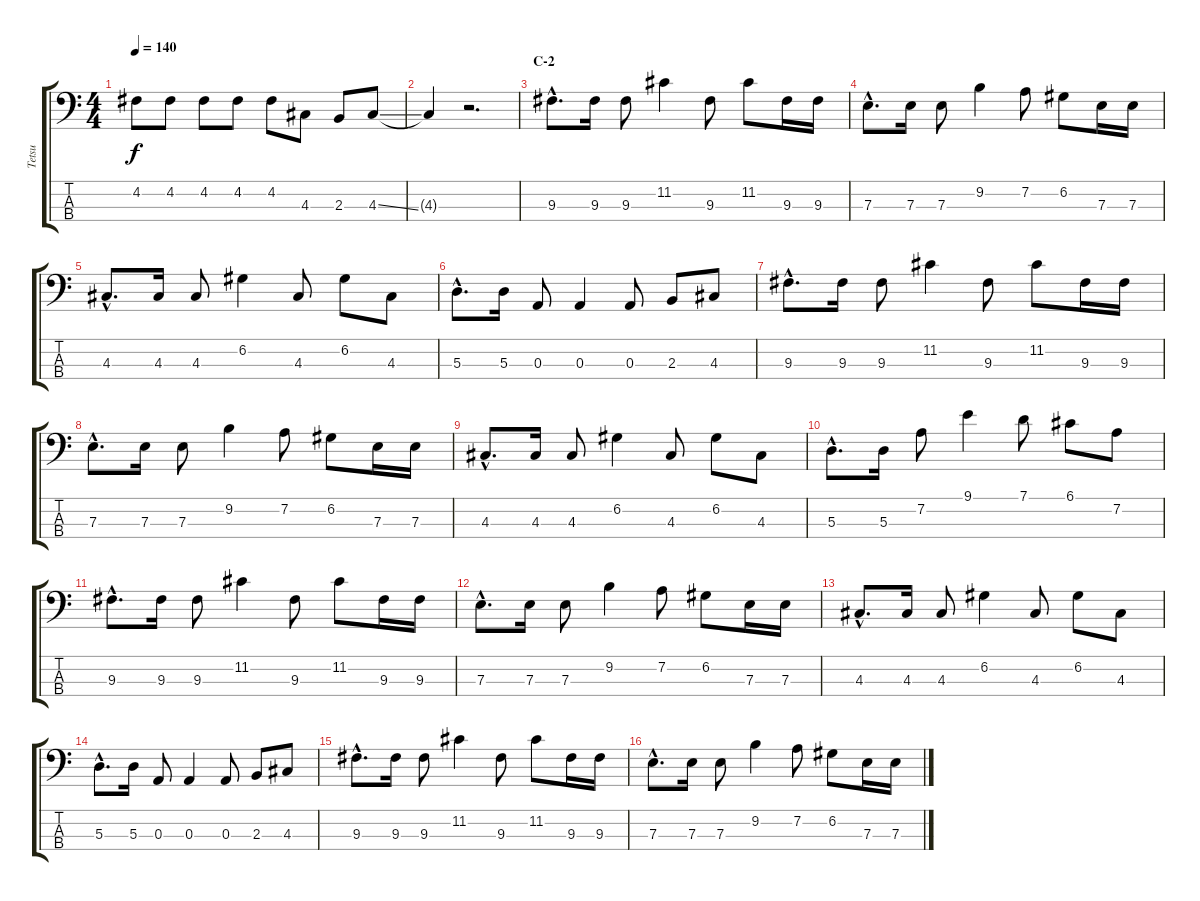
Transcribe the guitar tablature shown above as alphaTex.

\track ("Tetsu" "Tetsu") {instrument electricbasspick}
\staff {score tabs}
\tuning (G2 D2 A1 E1) {hide}
\ts (4 4)
\tempo 140
\clef f4
\ks c
4.2.8{dy f} 4.2.8 4.2.8 4.2.8 4.2.8 4.3.8 2.3.8 4.3{ss}.8 |
4.3{t}.4 r.2{d} |
\section ("" "C-2")
9.3{hac}.8{d} 9.3.16 9.3.8 11.2.4 9.3.8 11.2.8 9.3.16 9.3.16 |
7.3{hac}.8{d} 7.3.16 7.3.8 9.2.4 7.2.8 6.2.8 7.3.16 7.3.16 |
4.3{hac}.8{d} 4.3.16 4.3.8 6.2.4 4.3.8 6.2.8 4.3.8 |
5.3{hac}.8{d} 5.3.16 0.3.8 0.3.4 0.3.8 2.3.8 4.3.8 |
9.3{hac}.8{d} 9.3.16 9.3.8 11.2.4 9.3.8 11.2.8 9.3.16 9.3.16 |
7.3{hac}.8{d} 7.3.16 7.3.8 9.2.4 7.2.8 6.2.8 7.3.16 7.3.16 |
4.3{hac}.8{d} 4.3.16 4.3.8 6.2.4 4.3.8 6.2.8 4.3.8 |
5.3{hac}.8{d} 5.3.16 7.2.8 9.1.4 7.1.8 6.1.8 7.2.8 |
9.3{hac}.8{d} 9.3.16 9.3.8 11.2.4 9.3.8 11.2.8 9.3.16 9.3.16 |
7.3{hac}.8{d} 7.3.16 7.3.8 9.2.4 7.2.8 6.2.8 7.3.16 7.3.16 |
4.3{hac}.8{d} 4.3.16 4.3.8 6.2.4 4.3.8 6.2.8 4.3.8 |
5.3{hac}.8{d} 5.3.16 0.3.8 0.3.4 0.3.8 2.3.8 4.3.8 |
9.3{hac}.8{d} 9.3.16 9.3.8 11.2.4 9.3.8 11.2.8 9.3.16 9.3.16 |
7.3{hac}.8{d} 7.3.16 7.3.8 9.2.4 7.2.8 6.2.8 7.3.16 7.3.16
